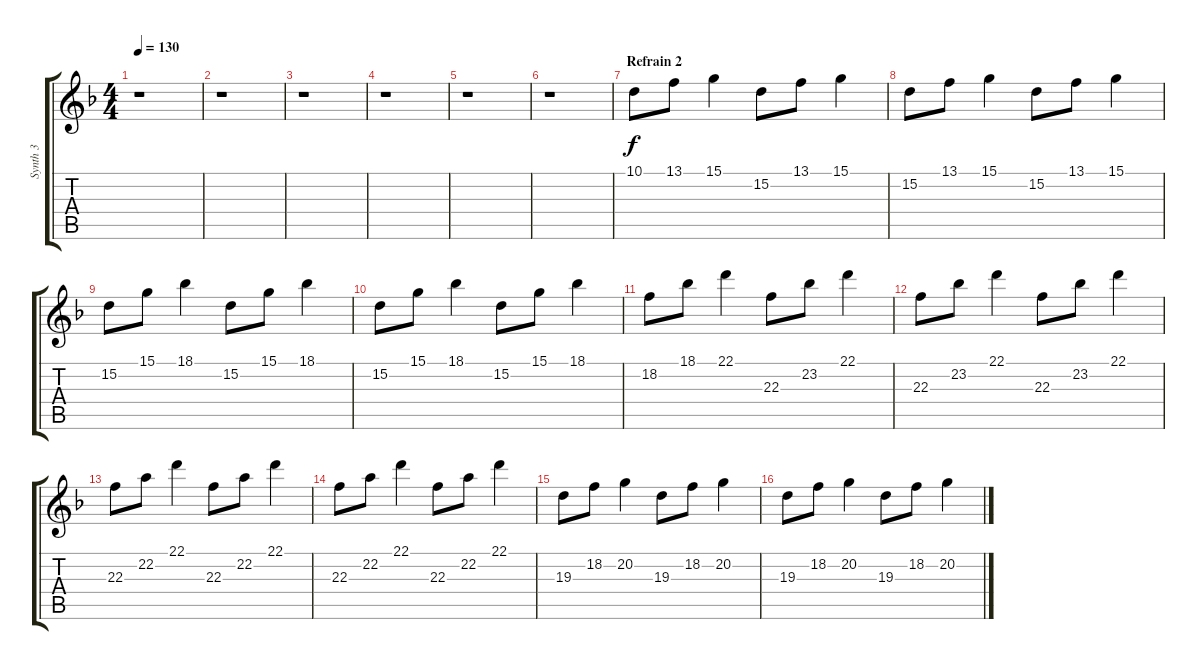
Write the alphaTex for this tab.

\track ("Synth 3" "Synth 3") {instrument violin}
\staff {score tabs}
\tuning (E4 B3 G3 D3 A2 E2) {hide}
\ts (4 4)
\tempo 130
\clef g2
\ks f
r.1{dy f} |
r.1 |
r.1 |
r.1 |
r.1 |
r.1 |
\section ("" "Refrain 2")
10.1.8 13.1.8 15.1.4 15.2.8 13.1.8 15.1.4 |
15.2.8 13.1.8 15.1.4 15.2.8 13.1.8 15.1.4 |
15.2.8 15.1.8 18.1.4 15.2.8 15.1.8 18.1.4 |
15.2.8 15.1.8 18.1.4 15.2.8 15.1.8 18.1.4 |
18.2.8 18.1.8 22.1.4 22.3.8 23.2.8 22.1.4 |
22.3.8 23.2.8 22.1.4 22.3.8 23.2.8 22.1.4 |
22.3.8 22.2.8 22.1.4 22.3.8 22.2.8 22.1.4 |
22.3.8 22.2.8 22.1.4 22.3.8 22.2.8 22.1.4 |
19.3.8 18.2.8 20.2.4 19.3.8 18.2.8 20.2.4 |
19.3.8 18.2.8 20.2.4 19.3.8 18.2.8 20.2.4
